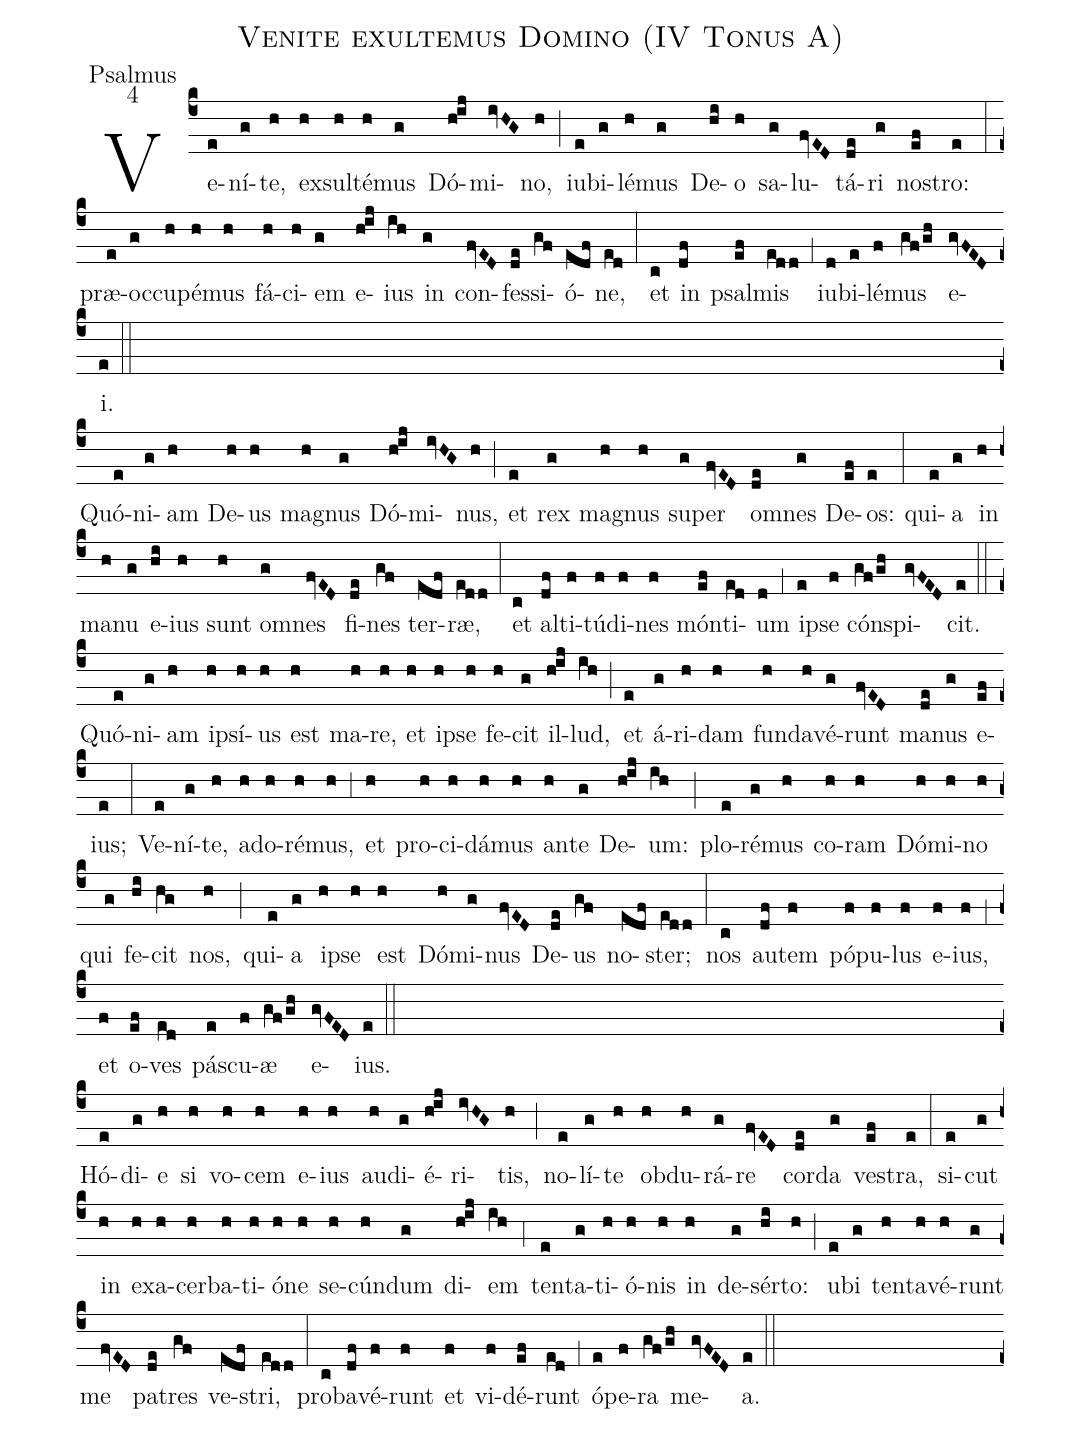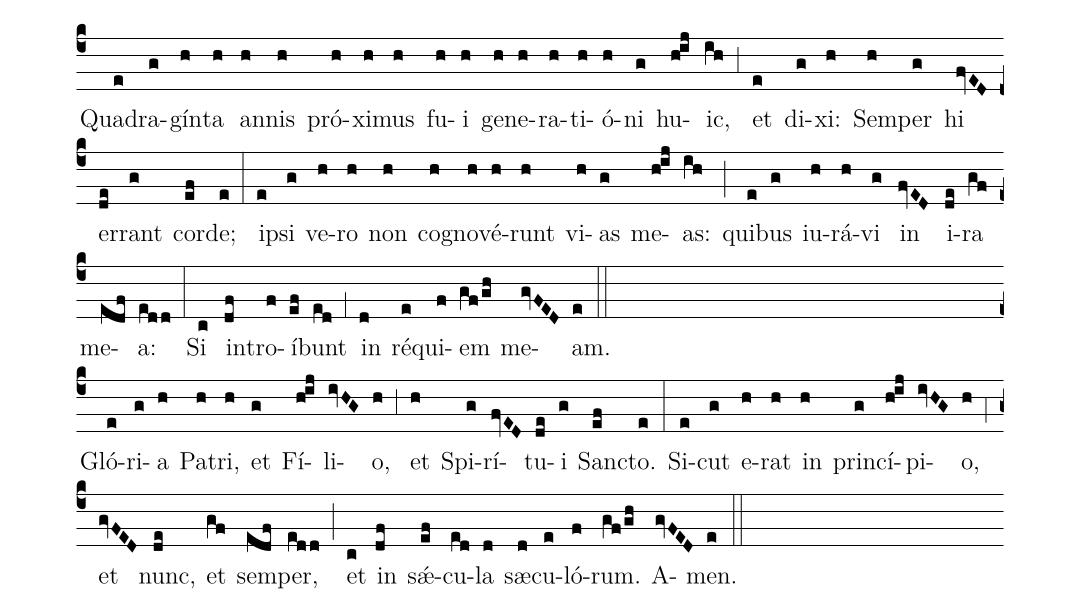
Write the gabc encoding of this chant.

name:Venite exultemus Domino (IV Tonus A);
office-part:Psalmus;
mode:4;
%%
(c4)Ve(e)ní(g)te,(h) ex(h)sul(h)té(h)mus(g) Dó(h!ij)mi(ivHG)no,(h) (;) iu(e)bi(g)lé(h)mus(g) De(hi)o(h) sa(g)lu(fvED)tá(de)ri(g) no(ef)stro:(e) (:)
præ(e)oc(g)cu(h)pé(h)mus(h) fá(h)ci(h)em(g) e(h!ij)ius(ih) in(g) con(fvED)fes(de)si(gf)ó(edf)ne,(ed) (:) et(c) in(df) psal(ef)mis(edd) (,1) iu(d)bi(e)lé(f)mus(gf/gh) e(gvFED)i.(e) (::) (Z)

Quó(e)ni(g)am(h) De(h)us(h) ma(h)gnus(g) Dó(h!ij)mi(ivHG)nus,(h) (;) et(e) rex(g) ma(h)gnus(h) su(g)per(fvED) om(de)nes(g) De(ef)os:(e) (:) qui(e)a(g) in(h) ma(h)nu(g) e(hi)ius(h) sunt(h) om(g)nes(fvED) fi(de)nes(gf) ter(edf)ræ,(edd) (:) et(c) al(df)ti(f)tú(f)di(f)nes(f) món(ef)ti(ed)um(d) (,1) i(e)pse(f) cón(gf/gh)spi(gvFED)cit.(e) (::) (Z)

Quó(e)ni(g)am(h) i(h)psí(h)us(h) est(h) ma(h)re,(h) et(h) i(h)pse(h) fe(h)cit(g) il(h!ij)lud,(ih) (;) et(e) á(g)ri(h)dam(h) fun(h)da(h)vé(g)runt(fvED) ma(de)nus(g) e(ef)ius;(e) (:)
Ve(e)ní(g)te,(h) a(h)do(h)ré(h)mus,(h) (,3) et(h) pro(h)ci(h)dá(h)mus(h) an(h)te(g) De(h!ij)um:(ih) (;) plo(e)ré(g)mus(h) co(h)ram(h) Dó(h)mi(h)no(h) qui(g) fe(hi)cit(hg) nos,(h) (;) qui(e)a(g) i(h)pse(h) est(h) Dó(h)mi(g)nus(fvED) De(de)us(gf) no(edf)ster;(edd) (:) nos(c) au(df)tem(f) pó(f)pu(f)lus(f) e(f)ius,(f) (,1) et(f) o(ef)ves(ed) pá(e)scu(f)æ(gf/gh) e(gvFED)ius.(e) (::) (Z)

Hó(e)di(g)e(h) si(h) vo(h)cem(h) e(h)ius(h) au(h)di(g)é(h!ij)ri(ivHG)tis,(h) (;) no(e)lí(g)te(h) ob(h)du(h)rá(g)re(fvED) cor(de)da(g) ve(ef)stra,(e) (:) si(e)cut(g) in(h) e(h)xa(h)cer(h)ba(h)ti(h)ó(h)ne(h) se(h)cún(h)dum(g) di(h!ij)em(ih) (,4) ten(e)ta(g)ti(h)ó(h)nis(h) in(h) de(g)sér(hi)to:(h) (;) u(e)bi(g) ten(h)ta(h)vé(h)runt(g) me(fvED) pa(de)tres(gf) ve(edf)stri,(edd) (:) pro(c)ba(df)vé(f)runt(f) et(f) vi(f)dé(ef)runt(ed) (,1) ó(e)pe(f)ra(gf/gh) me(gvFED)a.(e) (::) (Z)

Qua(e)dra(g)gín(h)ta(h) an(h)nis(h) pró(h)xi(h)mus(h) fu(h)i(h) ge(h)ne(h)ra(h)ti(h)ó(h)ni(g) hu(h!ij)ic,(ih) (,3) et(e) di(g)xi:(h) Sem(h)per(g) hi(fvED) er(de)rant(g) cor(ef)de;(e) (:) i(e)psi(g) ve(h)ro(h) non(h) co(h)gno(h)vé(h)runt(h) vi(h)as(g) me(h!ij)as:(ih) (;) qui(e)bus(g) iu(h)rá(h)vi(g) in(fvED) i(de)ra(gf) me(edf)a:(edd) (:) Si(c) in(df)tro(f)í(ef)bunt(ed) (,1) in(d) ré(e)qui(f)em(gf/gh) me(gvFED)am.(e) (::) (Z)

Gló(e)ri(g)a(h) Pa(h)tri,(h) et(g) Fí(h!ij)li(ivHG)o,(h) (,3) et(h) Spi(g)rí(fvED)tu(de)i(g) San(ef)cto.(e) (:) Si(e)cut(g) e(h)rat(h) in(h) prin(g)cí(h!ij)pi(ivHG)o,(h) (,4) et(gvFED) nunc,(de) et(gf) sem(edf)per,(edd) (;) et(c) in(df) s{<sp>'ae</sp>}(ef)cu(ed)la(d) sæ(d)cu(e)ló(f)rum.(gf/gh) A(gvFED)men.(e) (::)
